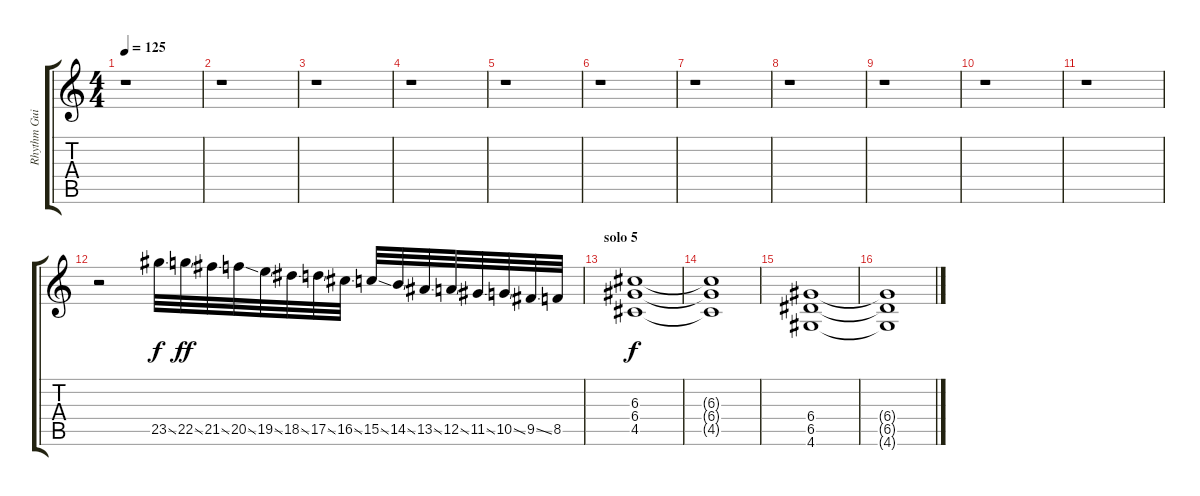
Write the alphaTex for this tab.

\track ("Rhythm Guitar Left" "Rhythm Gui") {instrument distortionguitar}
\staff {score tabs}
\tuning (E4 B3 G3 D3 A2 E2) {hide}
\ts (4 4)
\tempo 125
\clef g2
\ks c
r.1{dy f} |
r.1 |
r.1 |
r.1 |
r.1 |
r.1 |
r.1 |
r.1 |
r.1 |
r.1 |
r.1 |
r.2 23.5{ss}.32{volume 14 balance 8 instrument guitarfretnoise} 22.5{ss}.32{dy ff} 21.5{ss}.32 20.5{ss}.32 19.5{ss}.32 18.5{ss}.32 17.5{ss}.32 16.5{ss}.32 15.5{ss}.32 14.5{ss}.32 13.5{ss}.32 12.5{ss}.32 11.5{ss}.32 10.5{ss}.32 9.5{ss}.32 8.5.32 |
\section ("" "solo 5")
(6.3 6.4 4.5).1{dy f balance 0 instrument distortionguitar} |
(6.3{t} 6.4{t} 4.5{t}).1 |
(6.4 6.5 4.6).1 |
(6.4{t} 6.5{t} 4.6{t}).1
